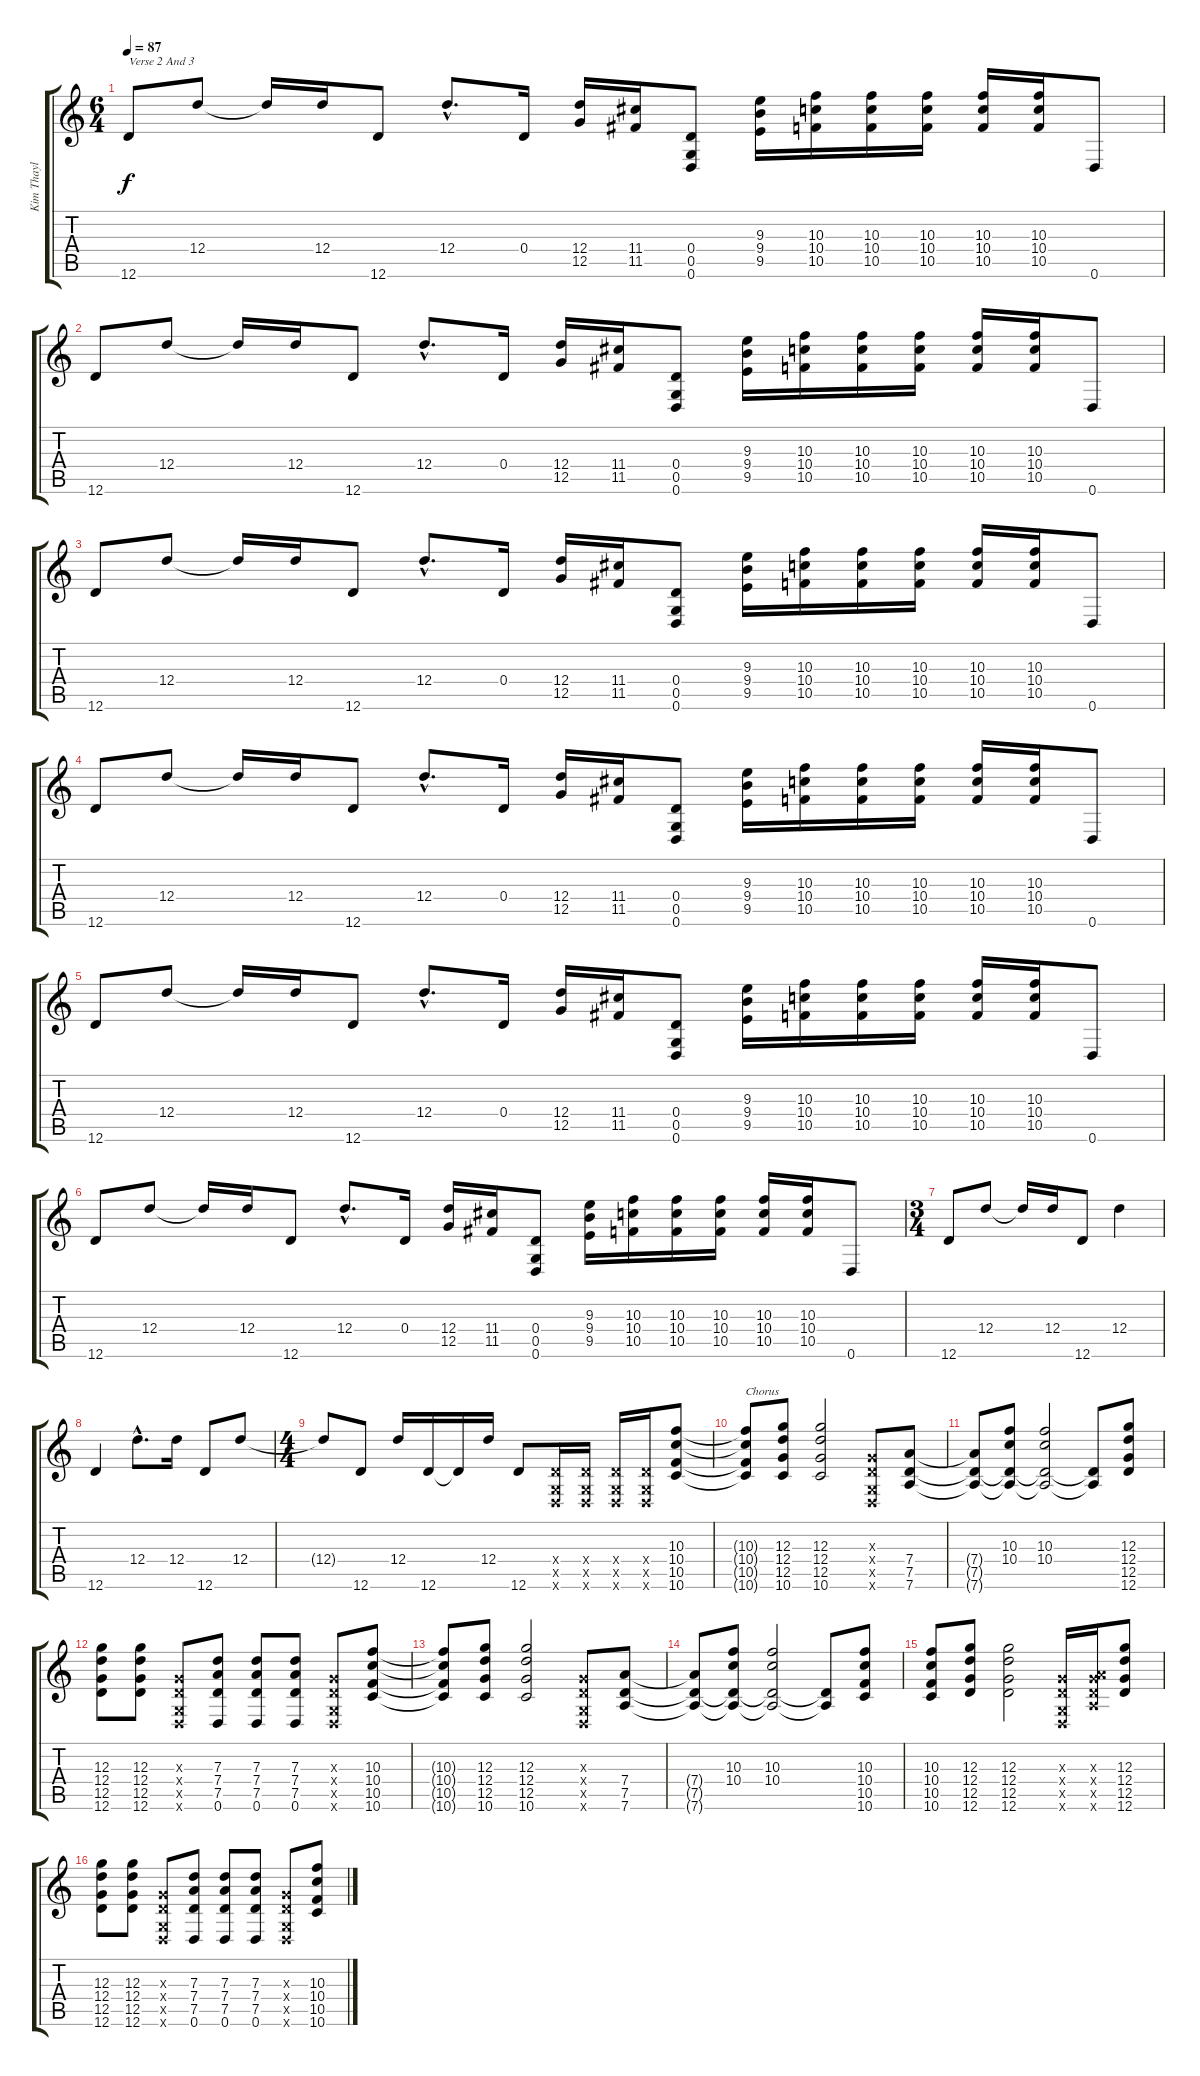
\track ("Kim Thayl" "Kim Thayl") {instrument overdrivenguitar}
\staff {score tabs}
\tuning (E4 B3 G3 D3 G2 D2) {hide}
\ts (6 4)
\tempo 87
\clef g2
\ks c
12.6.8{txt "Verse 2 And 3" dy f} 12.4.8 12.4{t}.16 12.4.16 12.6.8 12.4{hac}.8{d} 0.4.16 (12.4 12.5).16 (11.4 11.5).16 (0.4 0.5 0.6).8 (9.3 9.4 9.5).16 (10.3 10.4 10.5).16 (10.3 10.4 10.5).16 (10.3 10.4 10.5).16 (10.3 10.4 10.5).16 (10.3 10.4 10.5).16 0.6.8 |
12.6.8 12.4.8 12.4{t}.16 12.4.16 12.6.8 12.4{hac}.8{d} 0.4.16 (12.4 12.5).16 (11.4 11.5).16 (0.4 0.5 0.6).8 (9.3 9.4 9.5).16 (10.3 10.4 10.5).16 (10.3 10.4 10.5).16 (10.3 10.4 10.5).16 (10.3 10.4 10.5).16 (10.3 10.4 10.5).16 0.6.8 |
12.6.8 12.4.8 12.4{t}.16 12.4.16 12.6.8 12.4{hac}.8{d} 0.4.16 (12.4 12.5).16 (11.4 11.5).16 (0.4 0.5 0.6).8 (9.3 9.4 9.5).16 (10.3 10.4 10.5).16 (10.3 10.4 10.5).16 (10.3 10.4 10.5).16 (10.3 10.4 10.5).16 (10.3 10.4 10.5).16 0.6.8 |
12.6.8 12.4.8 12.4{t}.16 12.4.16 12.6.8 12.4{hac}.8{d} 0.4.16 (12.4 12.5).16 (11.4 11.5).16 (0.4 0.5 0.6).8 (9.3 9.4 9.5).16 (10.3 10.4 10.5).16 (10.3 10.4 10.5).16 (10.3 10.4 10.5).16 (10.3 10.4 10.5).16 (10.3 10.4 10.5).16 0.6.8 |
12.6.8 12.4.8 12.4{t}.16 12.4.16 12.6.8 12.4{hac}.8{d} 0.4.16 (12.4 12.5).16 (11.4 11.5).16 (0.4 0.5 0.6).8 (9.3 9.4 9.5).16 (10.3 10.4 10.5).16 (10.3 10.4 10.5).16 (10.3 10.4 10.5).16 (10.3 10.4 10.5).16 (10.3 10.4 10.5).16 0.6.8 |
12.6.8 12.4.8 12.4{t}.16 12.4.16 12.6.8 12.4{hac}.8{d} 0.4.16 (12.4 12.5).16 (11.4 11.5).16 (0.4 0.5 0.6).8 (9.3 9.4 9.5).16 (10.3 10.4 10.5).16 (10.3 10.4 10.5).16 (10.3 10.4 10.5).16 (10.3 10.4 10.5).16 (10.3 10.4 10.5).16 0.6.8 |
\ts (3 4)
12.6.8 12.4.8 12.4{t}.16 12.4.16 12.6.8 12.4.4 |
12.6.4 12.4{hac}.8{d} 12.4.16 12.6.8 12.4.8 |
\ts (4 4)
12.4{t}.8 12.6.8 12.4.16 12.6.16 12.6{t}.16 12.4.16 12.6.8 (0.4{x} 0.5{x} 0.6{x}).16 (0.4{x} 0.5{x} 0.6{x}).16 (0.4{x} 0.5{x} 0.6{x}).16 (0.4{x} 0.5{x} 0.6{x}).16 (10.3 10.4 10.5 10.6).8 |
(10.3{t} 10.4{t} 10.5{t} 10.6{t}).8{txt "Chorus"} (12.3 12.4 12.5 10.6).8 (12.3 12.4 12.5 10.6).2 (0.3{x} 0.4{x} 0.5{x} 0.6{x}).8 (7.4 7.5 7.6).8 |
(7.4{t} 7.5{t} 7.6{t}).8 (10.3 10.4 7.5{t} 7.6{t}).8 (10.3 10.4 7.5{t} 7.6{t}).2 (7.5{t} 7.6{t}).8 (12.3 12.4 12.5 12.6).8 |
(12.3 12.4 12.5 12.6).8 (12.3 12.4 12.5 12.6).8 (0.3{x} 0.4{x} 0.5{x} 0.6{x}).8 (7.3 7.4 7.5 0.6).8 (7.3 7.4 7.5 0.6).8 (7.3 7.4 7.5 0.6).8 (0.3{x} 0.4{x} 0.5{x} 0.6{x}).8 (10.3 10.4 10.5 10.6).8 |
(10.3{t} 10.4{t} 10.5{t} 10.6{t}).8 (12.3 12.4 12.5 10.6).8 (12.3 12.4 12.5 10.6).2 (0.3{x} 0.4{x} 0.5{x} 0.6{x}).8 (7.4 7.5 7.6).8 |
(7.4{t} 7.5{t} 7.6{t}).8 (10.3 10.4 7.5{t} 7.6{t}).8 (10.3 10.4 7.5{t} 7.6{t}).2 (7.5{t} 7.6{t}).8 (10.3 10.4 10.5 10.6).8 |
(10.3 10.4 10.5 10.6).8 (12.3 12.4 12.5 12.6).8 (12.3 12.4 12.5 12.6).2 (0.3{x} 0.4{x} 0.5{x} 0.6{x}).16 (0.3{x} 7.4{x} 7.5{x} 7.6{x}).16 (12.3 12.4 12.5 12.6).8 |
(12.3 12.4 12.5 12.6).8 (12.3 12.4 12.5 12.6).8 (0.3{x} 0.4{x} 0.5{x} 0.6{x}).8 (7.3 7.4 7.5 0.6).8 (7.3 7.4 7.5 0.6).8 (7.3 7.4 7.5 0.6).8 (0.3{x} 0.4{x} 0.5{x} 0.6{x}).8 (10.3 10.4 10.5 10.6).8
